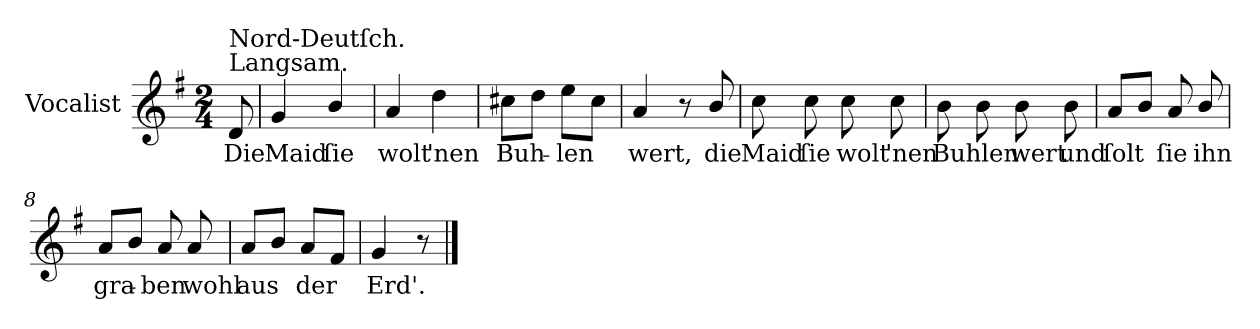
**kern	**text
*part1	*part1
*staff1	*staff1
*I"Vocalist	*
*k[f#]	*
*G:	*
*M2/4	*
=	=
!LO:TX:a:t=Langsam.	!
!LO:TX:a:t=Nord-Deutſch.	!
8d	Die
=1	=1
4g	Maid
4b/	ſie
=2	=2
4a	wolt
4dd	'nen
=3	=3
8cc#XL	Buh-
8ddJ	.
8eeL	-len
8cc#J	.
=4	=4
4a	wert,
8r	.
8b/	die
=5	=5
8cc	Maid
8cc	ſie
8cc	wolt
8cc	'nen
=6	=6
8b	Buhlen
8b	.
8b	wert
8b	und
=7	=7
8aL	ſolt
8bJ	.
8a	ſie
8b/	ihn
=8	=8
8aL	gra-
8bJ	.
8a	-ben
8a	wohl
=9	=9
8aL	aus
8bJ	.
8aL	der
8f#J	.
=10	=10
4g	Erd'.
8r	.
==	==
*-	*-
